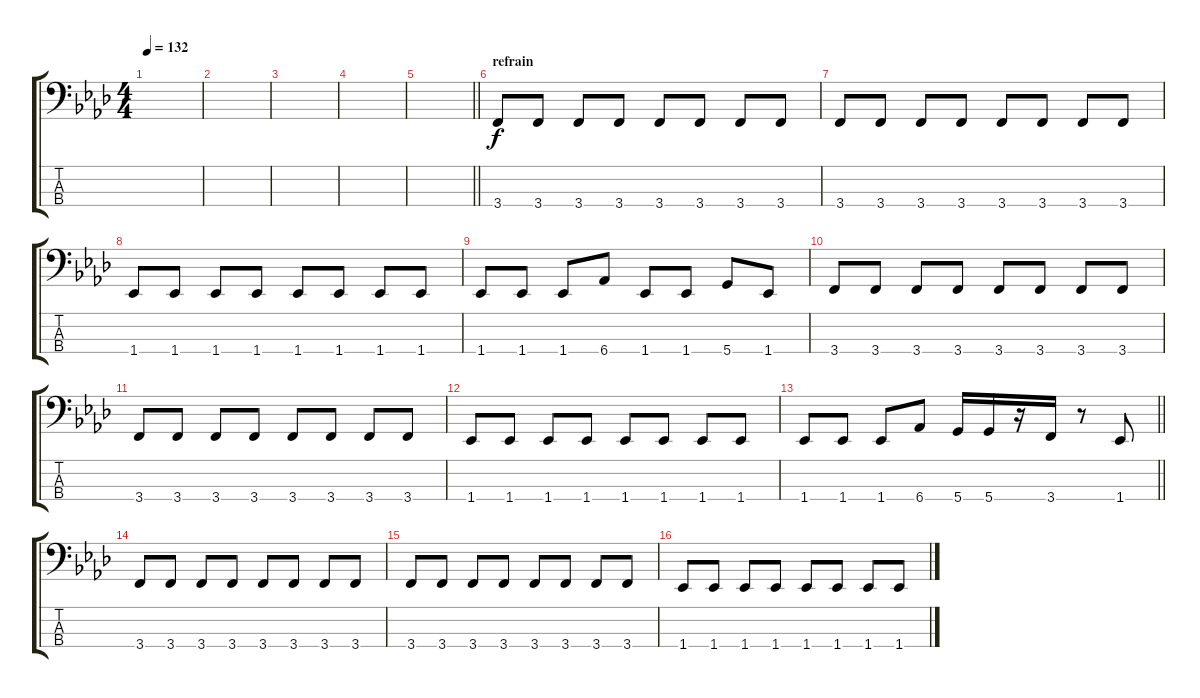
\track "" {instrument electricbasspick}
\staff {score tabs}
\tuning (G2 D2 A1 D1) {hide}
\ts (4 4)
\tempo 132
\clef f4
\ks fminor
|
|
|
|
\barLineRight lightlight
|
\section ("" "refrain")
3.4.8 3.4.8 3.4.8 3.4.8 3.4.8 3.4.8 3.4.8 3.4.8 |
3.4.8 3.4.8 3.4.8 3.4.8 3.4.8 3.4.8 3.4.8 3.4.8 |
1.4.8 1.4.8 1.4.8 1.4.8 1.4.8 1.4.8 1.4.8 1.4.8 |
1.4.8 1.4.8 1.4.8 6.4.8 1.4.8 1.4.8 5.4.8 1.4.8 |
3.4.8 3.4.8 3.4.8 3.4.8 3.4.8 3.4.8 3.4.8 3.4.8 |
3.4.8 3.4.8 3.4.8 3.4.8 3.4.8 3.4.8 3.4.8 3.4.8 |
1.4.8 1.4.8 1.4.8 1.4.8 1.4.8 1.4.8 1.4.8 1.4.8 |
\barLineRight lightlight
1.4.8 1.4.8 1.4.8 6.4.8 5.4.16 5.4.16 r.16 3.4.16 r.8 1.4.8 |
3.4.8 3.4.8 3.4.8 3.4.8 3.4.8 3.4.8 3.4.8 3.4.8 |
3.4.8 3.4.8 3.4.8 3.4.8 3.4.8 3.4.8 3.4.8 3.4.8 |
1.4.8 1.4.8 1.4.8 1.4.8 1.4.8 1.4.8 1.4.8 1.4.8
